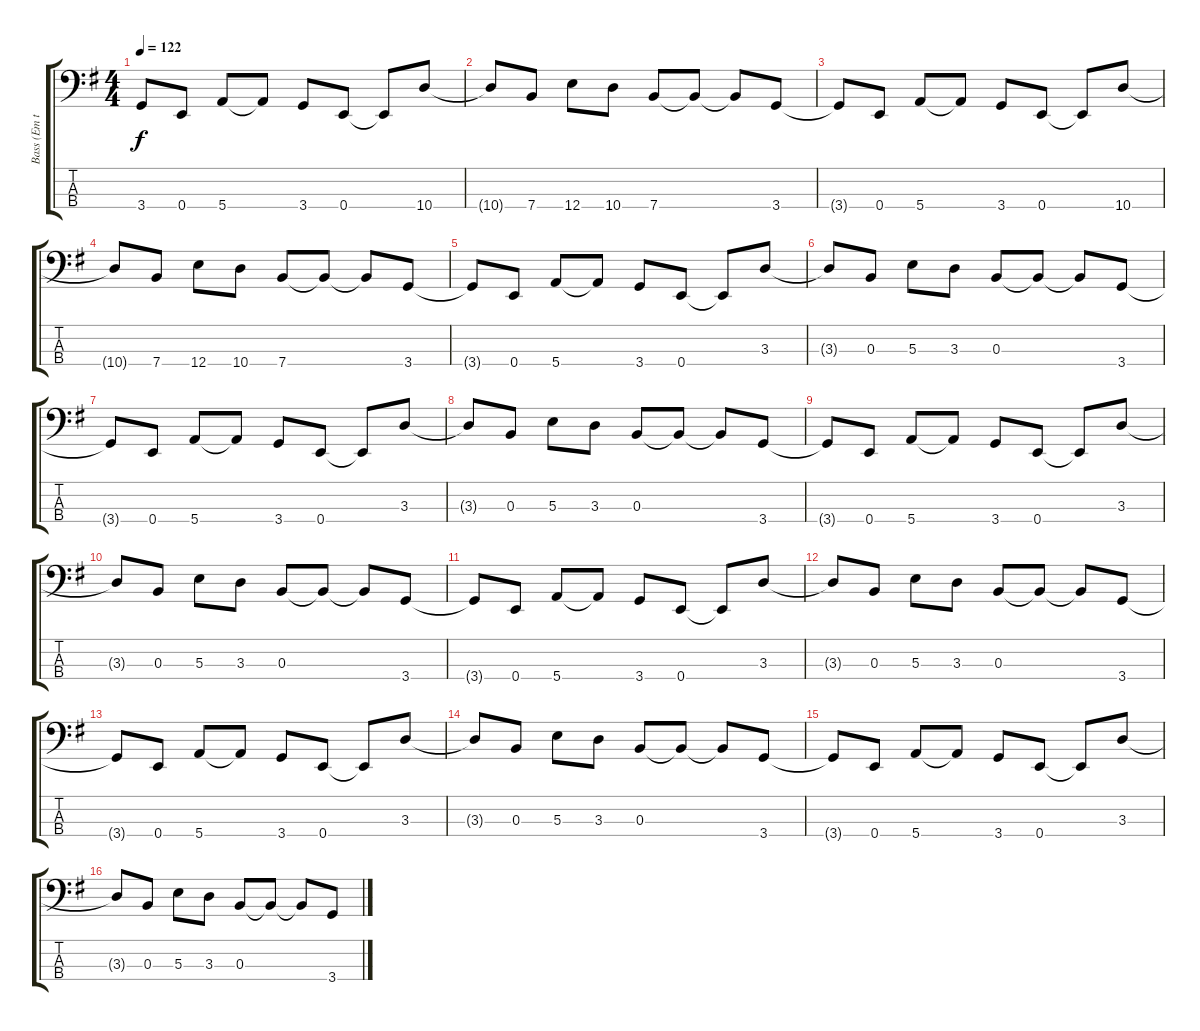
\track ("Bass (Em tuning)" "Bass (Em t") {instrument electricbasspick}
\staff {score tabs}
\tuning (G2 E2 B1 E1) {hide}
\ts (4 4)
\tempo 122
\clef f4
\ks g
3.4{t}.8{dy f} 0.4.8 5.4.8 5.4{t}.8 3.4.8 0.4.8 0.4{t}.8 10.4.8 |
10.4{t}.8 7.4.8 12.4.8 10.4.8 7.4.8 7.4{t}.8 7.4{t}.8 3.4.8 |
3.4{t}.8 0.4.8 5.4.8 5.4{t}.8 3.4.8 0.4.8 0.4{t}.8 10.4.8 |
10.4{t}.8 7.4.8 12.4.8 10.4.8 7.4.8 7.4{t}.8 7.4{t}.8 3.4.8 |
3.4{t}.8 0.4.8 5.4.8 5.4{t}.8 3.4.8 0.4.8 0.4{t}.8 3.3.8 |
3.3{t}.8 0.3.8 5.3.8 3.3.8 0.3.8 0.3{t}.8 0.3{t}.8 3.4.8 |
3.4{t}.8 0.4.8 5.4.8 5.4{t}.8 3.4.8 0.4.8 0.4{t}.8 3.3.8 |
3.3{t}.8 0.3.8 5.3.8 3.3.8 0.3.8 0.3{t}.8 0.3{t}.8 3.4.8 |
3.4{t}.8 0.4.8 5.4.8 5.4{t}.8 3.4.8 0.4.8 0.4{t}.8 3.3.8 |
3.3{t}.8 0.3.8 5.3.8 3.3.8 0.3.8 0.3{t}.8 0.3{t}.8 3.4.8 |
3.4{t}.8 0.4.8 5.4.8 5.4{t}.8 3.4.8 0.4.8 0.4{t}.8 3.3.8 |
3.3{t}.8 0.3.8 5.3.8 3.3.8 0.3.8 0.3{t}.8 0.3{t}.8 3.4.8 |
3.4{t}.8 0.4.8 5.4.8 5.4{t}.8 3.4.8 0.4.8 0.4{t}.8 3.3.8 |
3.3{t}.8 0.3.8 5.3.8 3.3.8 0.3.8 0.3{t}.8 0.3{t}.8 3.4.8 |
3.4{t}.8 0.4.8 5.4.8 5.4{t}.8 3.4.8 0.4.8 0.4{t}.8 3.3.8 |
3.3{t}.8 0.3.8 5.3.8 3.3.8 0.3.8 0.3{t}.8 0.3{t}.8 3.4.8
